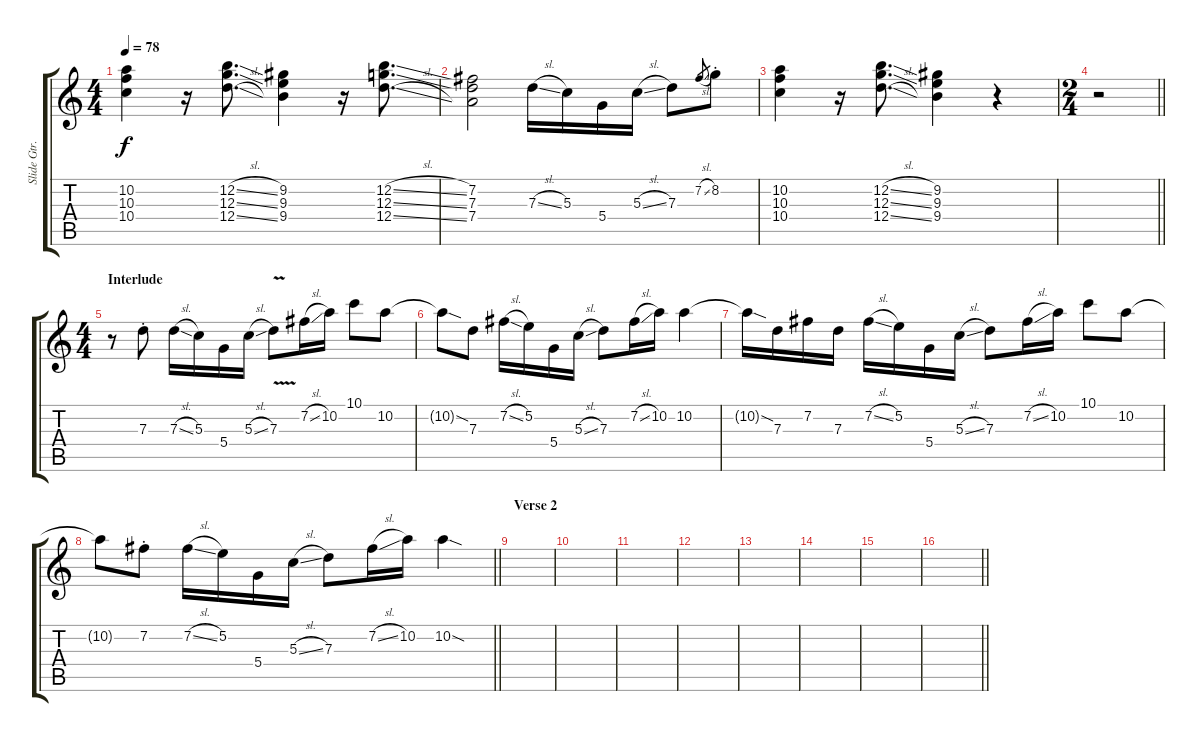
\track ("Slide Gtr." "Slide Gtr.") {instrument acousticguitarsteel}
\staff {score tabs}
\tuning (D4 B3 G3 D3 A2 D2) {hide}
\ts (4 4)
\tempo 78
\clef g2
\ks c
(10.2 10.3 10.4).4{dy f} r.16 (12.2{sl} 12.3{sl} 12.4{sl}).8{d} (9.2 9.3 9.4).4 r.16 (12.2{sl} 12.3{sl} 12.4{sl}).8{d} |
(7.2 7.3 7.4).2 7.3{sl}.16 5.3.16 5.4.16 5.3{sl}.16 7.3.8 7.2{sl}.8{gr} 8.2{st}.8 |
(10.2 10.3 10.4).4 r.16 (12.2{sl} 12.3{sl} 12.4{sl}).8{d} (9.2 9.3 9.4).4 r.4 |
\ts (2 4)
\barLineRight lightlight
r.2 |
\ts (4 4)
\section ("" "Interlude")
r.8 7.3{st}.8 7.3{sl}.16 5.3.16 5.4.16 5.3{sl}.16 7.3{v}.8 7.2{sl}.16 10.2.16 10.1.8 10.2.8 |
10.2{sod t}.8 7.3.8 7.2{sl}.16 5.2.16 5.4.16 5.3{sl}.16 7.3.8 7.2{sl}.16 10.2.16 10.2.4 |
10.2{sod t}.16 7.3.16 7.2.16 7.3.16 7.2{sl}.16 5.2.16 5.4.16 5.3{sl}.16 7.3.8 7.2{sl}.16 10.2.16 10.1.8 10.2.8 |
\barLineRight lightlight
10.2{t}.8 7.2{st}.8 7.2{sl}.16 5.2.16 5.4.16 5.3{sl}.16 7.3.8 7.2{sl}.16 10.2.16 10.2{sod}.4 |
\section ("" "Verse 2")
|
|
|
|
|
|
|
\barLineRight lightlight
